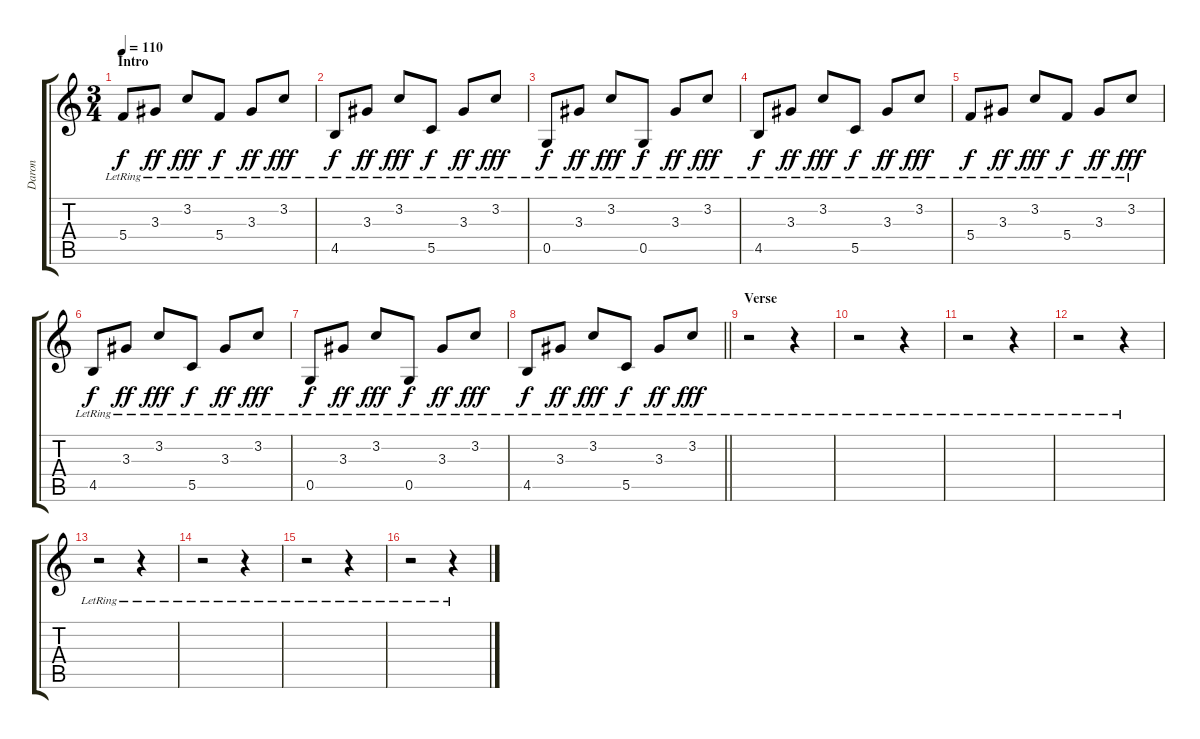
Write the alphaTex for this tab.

\track ("Daron" "Daron") {instrument distortionguitar}
\staff {score tabs}
\tuning (D4 A3 F3 C3 G2 C2) {hide}
\ts (3 4)
\section ("" "Intro")
\tempo 110
\clef g2
\ks c
5.4{lr}.8{dy f volume 11 instrument distortionguitar} 3.3{lr}.8{dy ff} 3.2{lr}.8{dy fff} 5.4{lr}.8{dy f} 3.3{lr}.8{dy ff} 3.2{lr}.8{dy fff} |
4.5{lr}.8{dy f} 3.3{lr}.8{dy ff} 3.2{lr}.8{dy fff} 5.5{lr}.8{dy f} 3.3{lr}.8{dy ff} 3.2{lr}.8{dy fff} |
0.5{lr}.8{dy f} 3.3{lr}.8{dy ff} 3.2{lr}.8{dy fff} 0.5{lr}.8{dy f} 3.3{lr}.8{dy ff} 3.2{lr}.8{dy fff} |
4.5{lr}.8{dy f} 3.3{lr}.8{dy ff} 3.2{lr}.8{dy fff} 5.5{lr}.8{dy f} 3.3{lr}.8{dy ff} 3.2{lr}.8{dy fff} |
5.4{lr}.8{dy f} 3.3{lr}.8{dy ff} 3.2{lr}.8{dy fff} 5.4{lr}.8{dy f} 3.3{lr}.8{dy ff} 3.2{lr}.8{dy fff} |
4.5{lr}.8{dy f} 3.3{lr}.8{dy ff} 3.2{lr}.8{dy fff} 5.5{lr}.8{dy f} 3.3{lr}.8{dy ff} 3.2{lr}.8{dy fff} |
0.5{lr}.8{dy f} 3.3{lr}.8{dy ff} 3.2{lr}.8{dy fff} 0.5{lr}.8{dy f} 3.3{lr}.8{dy ff} 3.2{lr}.8{dy fff} |
\barLineRight lightlight
4.5{lr}.8{dy f} 3.3{lr}.8{dy ff} 3.2{lr}.8{dy fff} 5.5{lr}.8{dy f} 3.3{lr}.8{dy ff} 3.2{lr}.8{dy fff} |
\section ("" "Verse")
r.2 r.4 |
r.2 r.4 |
r.2 r.4 |
r.2 r.4 |
r.2 r.4 |
r.2 r.4 |
r.2 r.4 |
r.2 r.4
